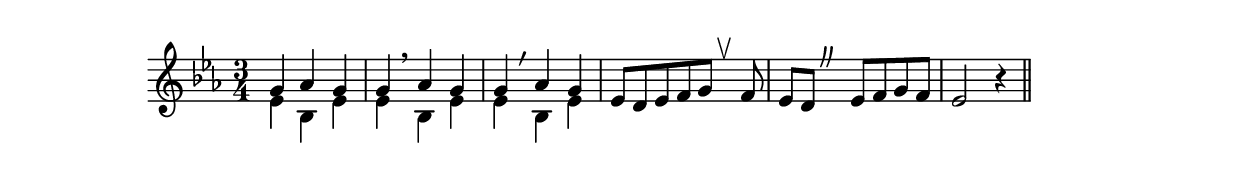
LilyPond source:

%% DO NOT EDIT this file manually; it is automatically
%% generated from LSR http://lsr.dsi.unimi.it
%% Make any changes in LSR itself, or in Documentation/snippets/new/ ,
%% and then run scripts/auxiliar/makelsr.py
%%
%% This file is in the public domain.
\version "2.14.2"

\header {
  lsrtags = "expressive-marks, symbols-and-glyphs"

  texidoc = "
Breathing signs are available in different tastes: commas (default),
ticks, vees and @qq{railroad tracks} (caesura).

"
  doctitle = "Breathing signs"
} % begin verbatim


\new Staff \relative c'' {
  \key es \major
  \time 3/4
  % this bar contains no \breathe
  << { g4 as g } \\ { es4 bes es } >> |
  % Modern notation:
  % by default, \breathe uses the rcomma, just as if saying:
  % \override BreathingSign #'text = #(make-musicglyph-markup "scripts.rcomma")
  << { g4 as g } \\ { es4 \breathe bes es } >> |

  % rvarcomma and lvarcomma are variations of the default rcomma and lcomma
  % N.B.: must use Staff context here, since we start a Voice below
  \override Staff.BreathingSign #'text = \markup { \musicglyph #"scripts.rvarcomma" }
  << { g4 as g } \\ { es4 \breathe bes es } >> |

  % vee
  \override BreathingSign #'text = \markup { \musicglyph #"scripts.upbow" }
  es8[ d es f g] \breathe f |

  % caesura
  \override BreathingSign #'text = \markup { \musicglyph #"scripts.caesura.curved" }
  es8[ d] \breathe es[ f g f] |
  es2 r4 \bar "||"
}
